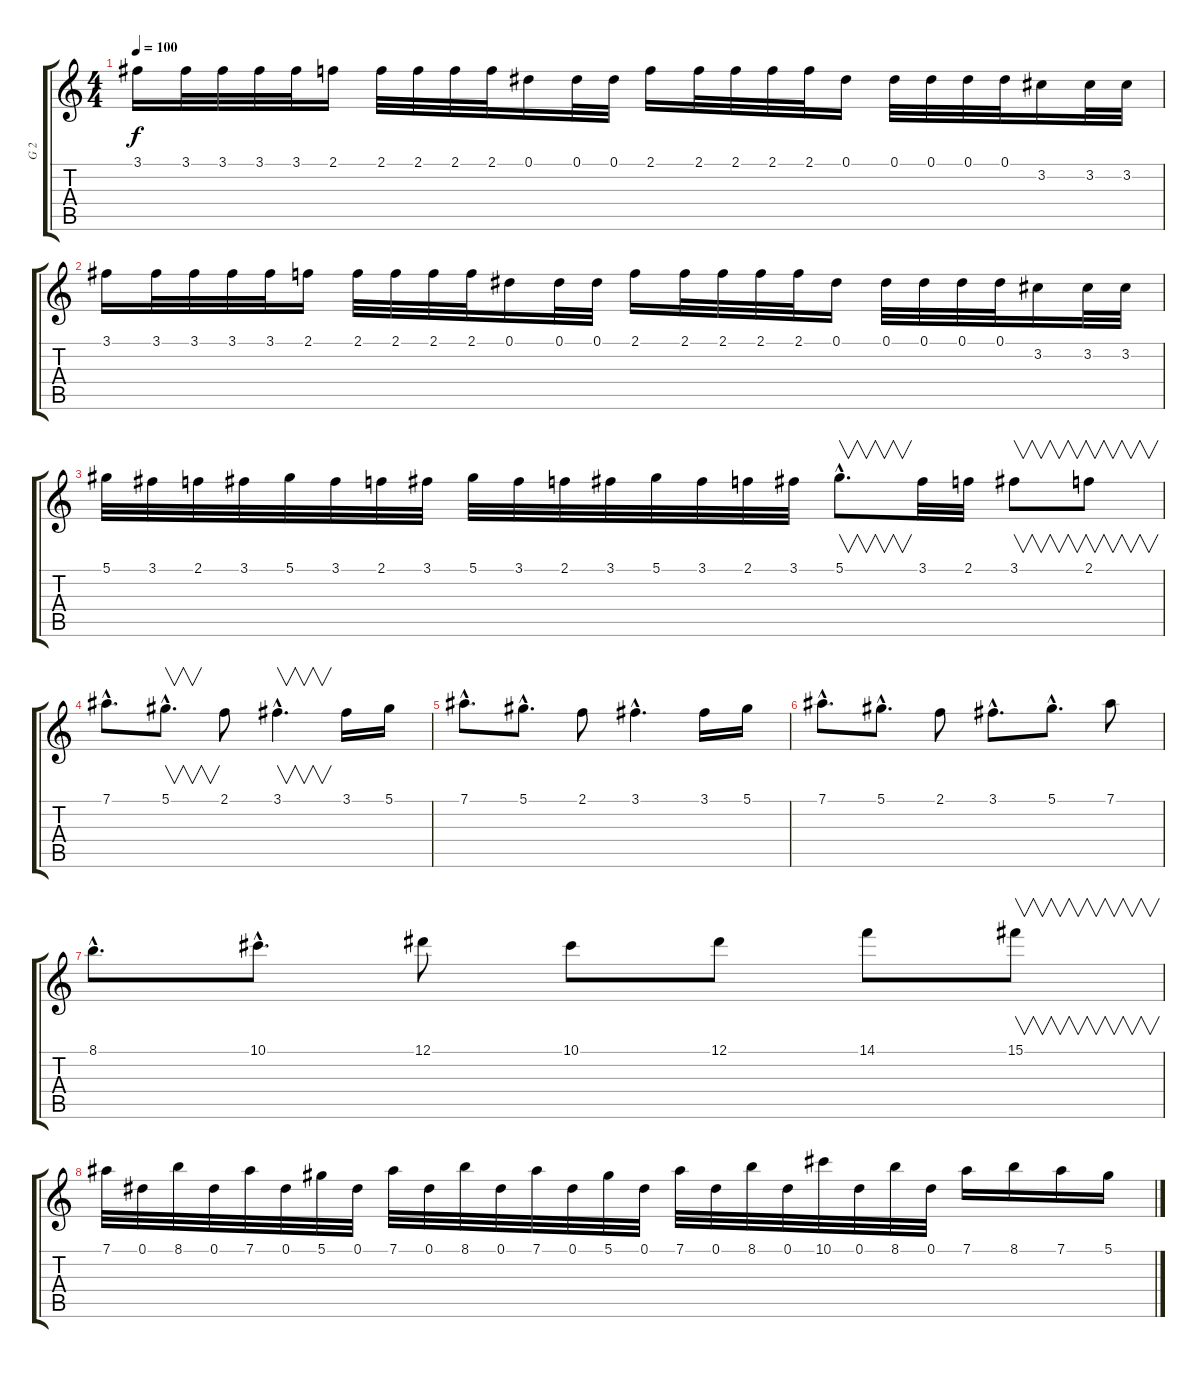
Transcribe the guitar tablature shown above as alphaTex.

\track ("G 2" "G 2") {instrument distortionguitar}
\staff {score tabs}
\tuning (Eb4 Bb3 Gb3 Db3 Ab2 Eb2) {hide}
\ts (4 4)
\tempo 100
\clef g2
\ks c
3.1.16{dy f} 3.1.32 3.1.32 3.1.32 3.1.32 2.1.16 2.1.32 2.1.32 2.1.32 2.1.32 0.1.16 0.1.32 0.1.32 2.1.16 2.1.32 2.1.32 2.1.32 2.1.32 0.1.16 0.1.32 0.1.32 0.1.32 0.1.32 3.2.16 3.2.32 3.2.32 |
3.1.16 3.1.32 3.1.32 3.1.32 3.1.32 2.1.16 2.1.32 2.1.32 2.1.32 2.1.32 0.1.16 0.1.32 0.1.32 2.1.16 2.1.32 2.1.32 2.1.32 2.1.32 0.1.16 0.1.32 0.1.32 0.1.32 0.1.32 3.2.16 3.2.32 3.2.32 |
5.1.32 3.1.32 2.1.32 3.1.32 5.1.32 3.1.32 2.1.32 3.1.32 5.1.32 3.1.32 2.1.32 3.1.32 5.1.32 3.1.32 2.1.32 3.1.32 5.1{hac}.8{v d} 3.1.32 2.1.32 3.1.8{v} 2.1.8{v} |
7.1{hac}.8{d volume 16 instrument acousticguitarsteel} 5.1{hac}.8{v d} 2.1.8 3.1{hac}.4{v d} 3.1.16 5.1.16 |
7.1{hac}.8{d} 5.1{hac}.8{d} 2.1.8 3.1{hac}.4{d} 3.1.16 5.1.16 |
7.1{hac}.8{d} 5.1{hac}.8{d} 2.1.8 3.1{hac}.8{d} 5.1{hac}.8{d} 7.1.8 |
8.1{hac}.8{d} 10.1{hac}.8{d} 12.1.8 10.1.8 12.1.8 14.1.8 15.1.8{v} |
7.1.32{volume 14 instrument distortionguitar} 0.1.32 8.1.32 0.1.32 7.1.32 0.1.32 5.1.32 0.1.32 7.1.32 0.1.32 8.1.32 0.1.32 7.1.32 0.1.32 5.1.32 0.1.32 7.1.32 0.1.32 8.1.32 0.1.32 10.1.32 0.1.32 8.1.32 0.1.32 7.1.16 8.1.16 7.1.16 5.1.16
